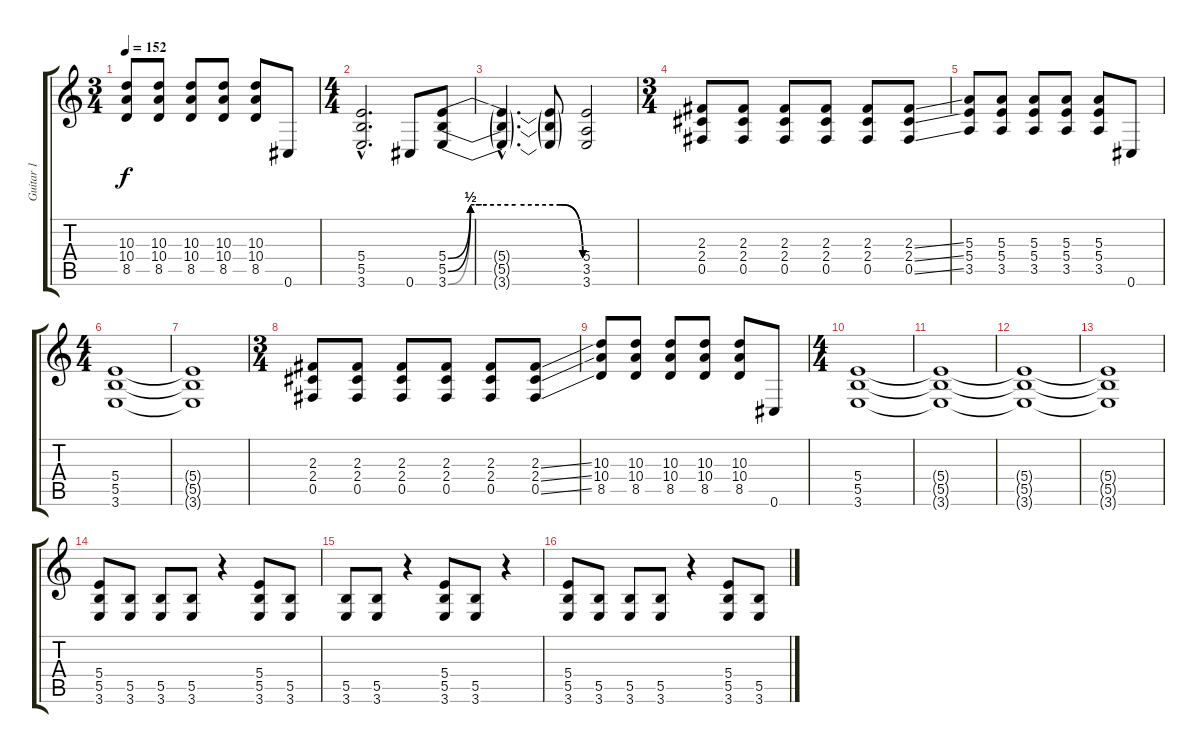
\track ("Guitar 1" "Guitar 1") {instrument overdrivenguitar}
\staff {score tabs}
\tuning (Db4 Ab3 E3 B2 Gb2 Db2) {hide}
\ts (3 4)
\tempo 152
\clef g2
\ks c
(10.3 10.4 8.5).8{dy f} (10.3 10.4 8.5).8 (10.3 10.4 8.5).8 (10.3 10.4 8.5).8 (10.3 10.4 8.5).8 0.6.8 |
\ts (4 4)
(5.4{hac} 5.5{hac} 3.6{hac}).2{d} 0.6.8 (5.4{be (custom 0 0 10 2 30 2 50 2 60 0)} 5.5{be (custom 0 0 10 2 15 2 30 2 50 2 60 0)} 3.6{be (custom 0 0 10 2 30 2 50 2 60 0)}).8 |
(5.4{hac t} 5.5{hac t} 3.6{hac t}).4{d} (5.4{t} 5.5{t} 3.6{t}).8 (5.4 3.5 3.6).2 |
\ts (3 4)
(2.3 2.4 0.5).8 (2.3 2.4 0.5).8 (2.3 2.4 0.5).8 (2.3 2.4 0.5).8 (2.3 2.4 0.5).8 (2.3{ss} 2.4{ss} 0.5{ss}).8 |
(5.3 5.4 3.5).8 (5.3 5.4 3.5).8 (5.3 5.4 3.5).8 (5.3 5.4 3.5).8 (5.3 5.4 3.5).8 0.6.8 |
\ts (4 4)
(5.4 5.5 3.6).1 |
(5.4{t} 5.5{t} 3.6{t}).1 |
\ts (3 4)
(2.3 2.4 0.5).8 (2.3 2.4 0.5).8 (2.3 2.4 0.5).8 (2.3 2.4 0.5).8 (2.3 2.4 0.5).8 (2.3{ss} 2.4{ss} 0.5{ss}).8 |
(10.3 10.4 8.5).8 (10.3 10.4 8.5).8 (10.3 10.4 8.5).8 (10.3 10.4 8.5).8 (10.3 10.4 8.5).8 0.6.8 |
\ts (4 4)
(5.4 5.5 3.6).1 |
(5.4{t} 5.5{t} 3.6{t}).1 |
(5.4{t} 5.5{t} 3.6{t}).1 |
(5.4{t} 5.5{t} 3.6{t}).1 |
(5.4 5.5 3.6).8 (5.5 3.6).8 (5.5 3.6).8 (5.5 3.6).8 r.4 (5.4 5.5 3.6).8 (5.5 3.6).8 |
(5.5 3.6).8 (5.5 3.6).8 r.4 (5.4 5.5 3.6).8 (5.5 3.6).8 r.4 |
(5.4 5.5 3.6).8 (5.5 3.6).8 (5.5 3.6).8 (5.5 3.6).8 r.4 (5.4 5.5 3.6).8 (5.5 3.6).8
